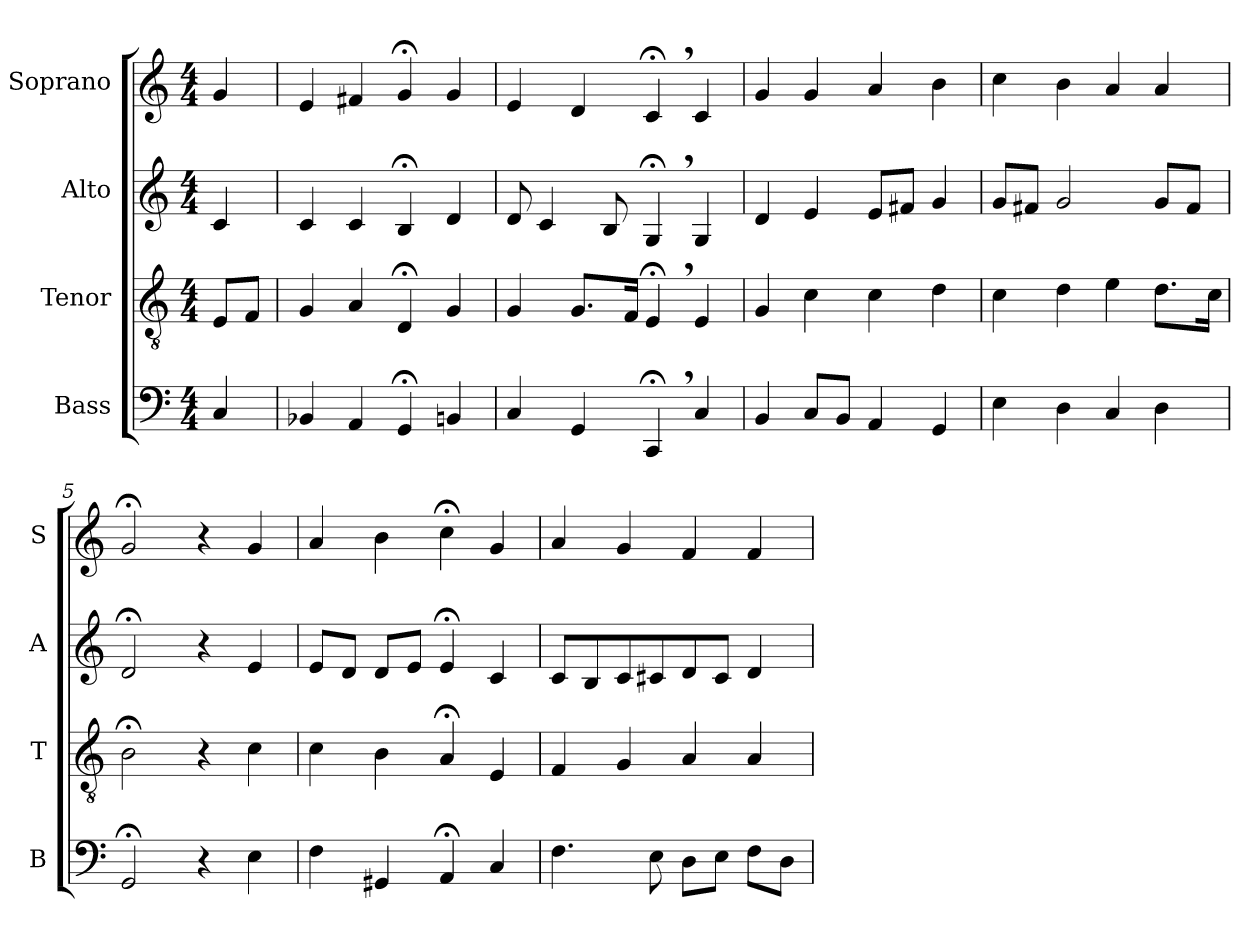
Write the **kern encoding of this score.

**kern	**kern	**kern	**kern
*part4	*part3	*part2	*part1
*staff4	*staff3	*staff2	*staff1
*I"Bass	*I"Tenor	*I"Alto	*I"Soprano
*I'B	*I'T	*I'A	*I'S
*clefF4	*clefGv2	*clefG2	*clefG2
*k[]	*k[]	*k[]	*k[]
*M4/4	*M4/4	*M4/4	*M4/4
=	=	=	=
4C/	8E/L	4c/	4g/
.	8F/J	.	.
=1	=1	=1	=1
4BB-X/	4G/	4c/	4e/
4AA/	4A/	4c/	4f#X/
4GG;</	4D;</	4B;</	4g;</
4BBn/	4G/	4d/	4g/
=2	=2	=2	=2
4C/	4G/	8d/	4e/
.	.	4c/	.
4GG/	8.G/L	.	4d/
.	.	8B/	.
.	16F/Jk	.	.
4CC;<,/	4E;<,/	4G;<,/	4c;<,/
4C/	4E/	4G/	4c/
=3	=3	=3	=3
4BB/	4G/	4d/	4g/
8C/L	4c\	4e/	4g/
8BB/J	.	.	.
4AA/	4c\	8e/L	4a/
.	.	8f#X/J	.
4GG/	4d\	4g/	4b\
=4	=4	=4	=4
4E\	4c\	8g/L	4cc\
.	.	8f#X/J	.
4D\	4d\	2g/	4b\
4C/	4e\	.	4a/
4D\	8.d\L	8g/L	4a/
.	.	8f#/J	.
.	16c\Jk	.	.
=5	=5	=5	=5
2GG;</	2B;<\	2d;</	2g;</
4r	4r	4r	4r
4E\	4c\	4e/	4g/
=6	=6	=6	=6
4F\	4c\	8e/L	4a/
.	.	8d/J	.
4GG#X/	4B\	8d/L	4b\
.	.	8e/J	.
4AA;</	4A;</	4e;</	4cc;<\
4C/	4E/	4c/	4g/
=7	=7	=7	=7
4.F\	4F/	8c/L	4a/
.	.	8B/	.
.	4G/	8c/	4g/
8E\	.	8c#X/	.
8D\L	4A/	8d/	4f/
8E\J	.	8c#/J	.
8F\L	4A/	4d/	4f/
8D\J	.	.	.
=	=	=	=
*-	*-	*-	*-
